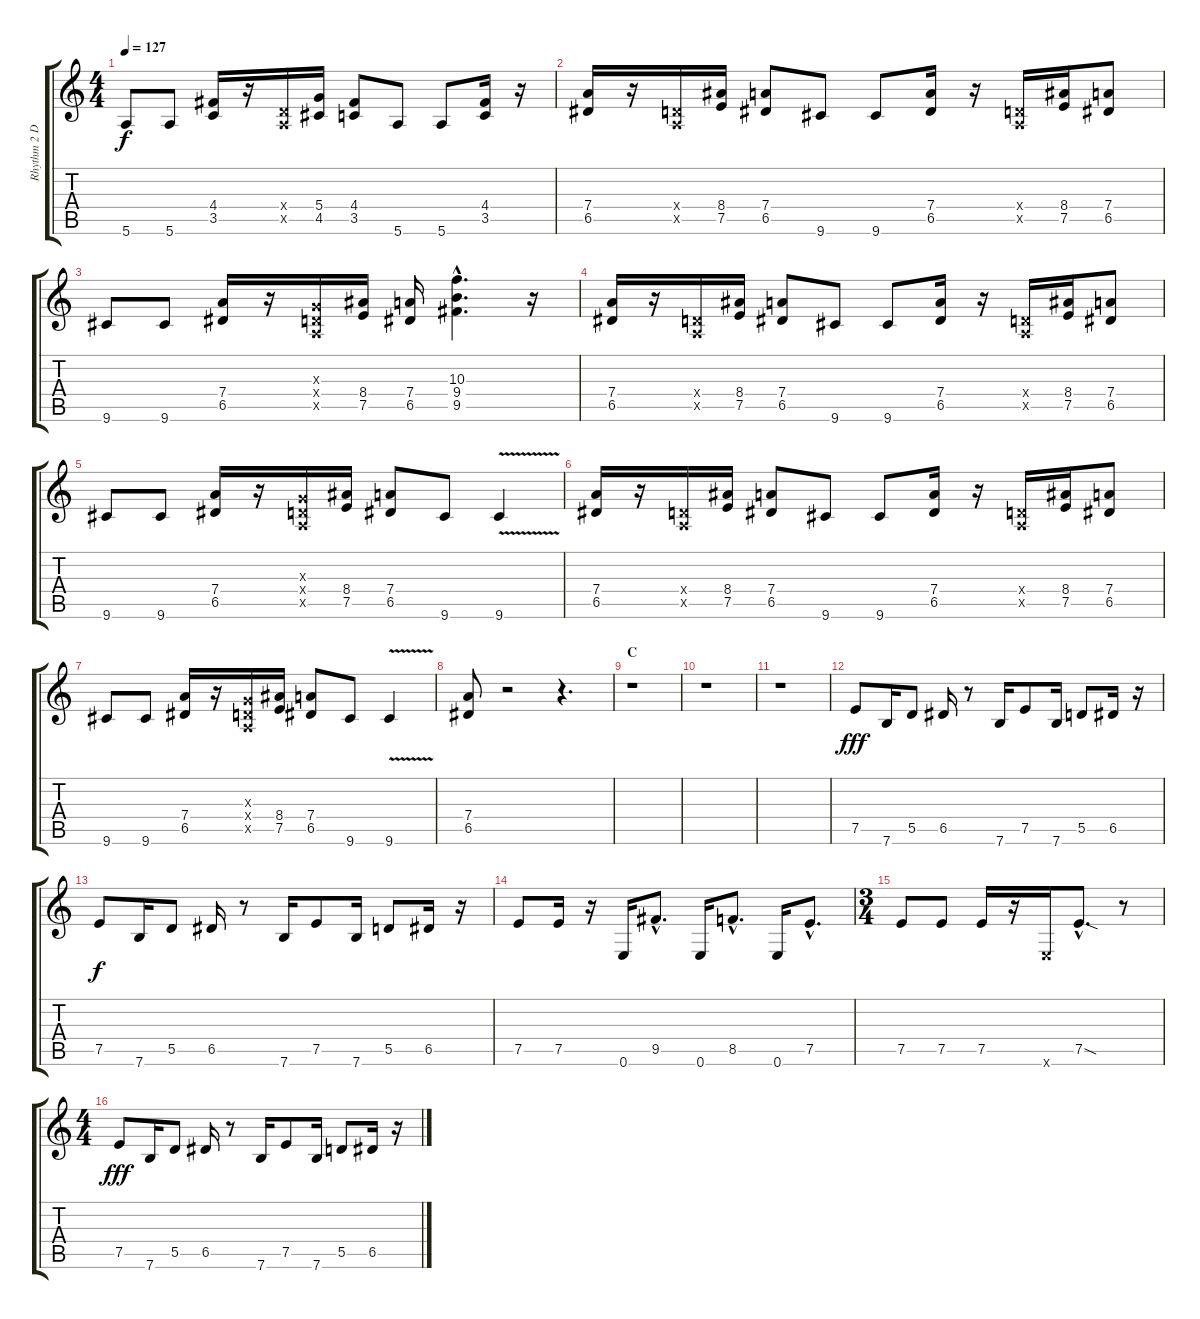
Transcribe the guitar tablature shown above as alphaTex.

\track ("Rhythm 2 Double Track" "Rhythm 2 D") {instrument overdrivenguitar}
\staff {score tabs}
\tuning (E4 B3 G3 D3 A2 E2) {hide}
\ts (4 4)
\tempo 127
\clef g2
\ks c
5.6.8{dy f} 5.6.8 (4.4 3.5).16 r.16 (0.4{x} 0.5{x}).16 (5.4 4.5).16 (4.4 3.5).8 5.6.8 5.6.8 (4.4 3.5).16 r.16 |
(7.4 6.5).16 r.16 (0.4{x} 0.5{x}).16 (8.4 7.5).16 (7.4 6.5).8 9.6.8 9.6.8 (7.4 6.5).16 r.16 (0.4{x} 0.5{x}).16 (8.4 7.5).16 (7.4 6.5).8 |
9.6.8 9.6.8 (7.4 6.5).16 r.16 (0.3{x} 0.4{x} 0.5{x}).16 (8.4 7.5).16 (7.4 6.5).16 (10.3{hac} 9.4{hac} 9.5{hac}).4{d} r.16 |
(7.4 6.5).16 r.16 (0.4{x} 0.5{x}).16 (8.4 7.5).16 (7.4 6.5).8 9.6.8 9.6.8 (7.4 6.5).16 r.16 (0.4{x} 0.5{x}).16 (8.4 7.5).16 (7.4 6.5).8 |
9.6.8 9.6.8 (7.4 6.5).16 r.16 (0.3{x} 0.4{x} 0.5{x}).16 (8.4 7.5).16 (7.4 6.5).8 9.6.8 9.6{v}.4 |
(7.4 6.5).16 r.16 (0.4{x} 0.5{x}).16 (8.4 7.5).16 (7.4 6.5).8 9.6.8 9.6.8 (7.4 6.5).16 r.16 (0.4{x} 0.5{x}).16 (8.4 7.5).16 (7.4 6.5).8 |
9.6.8 9.6.8 (7.4 6.5).16 r.16 (0.3{x} 0.4{x} 0.5{x}).16 (8.4 7.5).16 (7.4 6.5).8 9.6.8 9.6{v}.4 |
(7.4 6.5).8 r.2 r.4{d} |
\section ("" "C")
r.1 |
r.1 |
r.1 |
7.5.8{dy fff} 7.6.16 5.5.8 6.5.16 r.8 7.6.16 7.5.8 7.6.16 5.5.8 6.5.16 r.16 |
7.5.8{dy f} 7.6.16 5.5.8 6.5.16 r.8 7.6.16 7.5.8 7.6.16 5.5.8 6.5.16 r.16 |
7.5.8 7.5.16 r.16 0.6.16 9.5{hac}.8{d} 0.6.16 8.5{hac}.8{d} 0.6.16 7.5{hac}.8{d} |
\ts (3 4)
7.5.8 7.5.8 7.5.16 r.16 0.6{x}.16 7.5{sod hac}.8{d} r.8 |
\ts (4 4)
7.5.8{dy fff} 7.6.16 5.5.8 6.5.16 r.8 7.6.16 7.5.8 7.6.16 5.5.8 6.5.16 r.16
